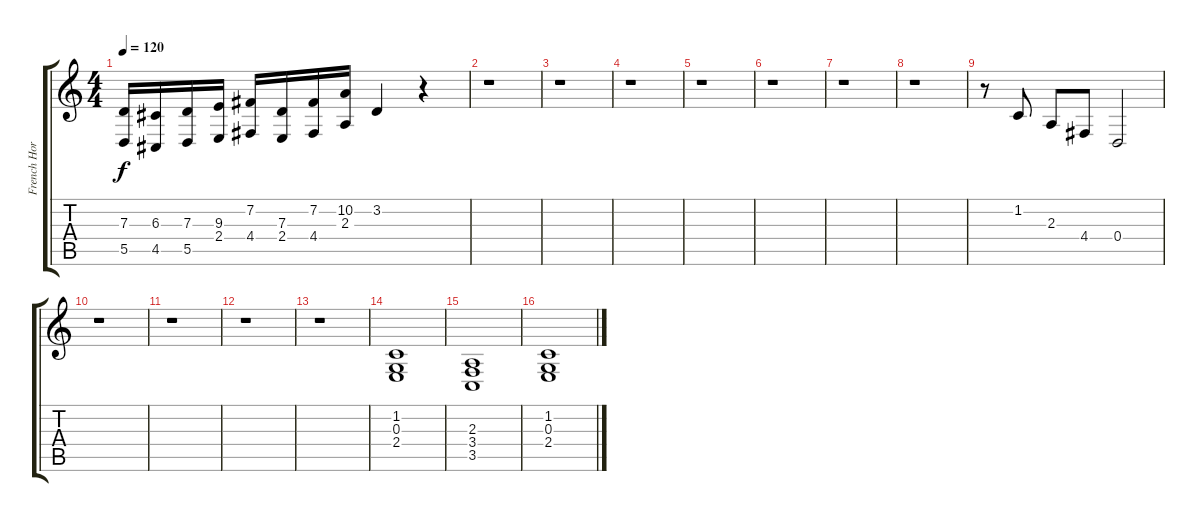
\track ("French Horn 2" "French Hor") {instrument frenchhorn}
\staff {score tabs}
\tuning (E4 B3 G3 D3 A2 E2) {hide}
\ts (4 4)
\tempo 120
\clef g2
\ks c
(7.3 5.5).16{dy f} (6.3 4.5).16 (7.3 5.5).16 (9.3 2.4).16 (7.2 4.4).16 (7.3 2.4).16 (7.2 4.4).16 (10.2 2.3).16 3.2.4 r.4 |
r.1 |
r.1 |
r.1 |
r.1 |
r.1 |
r.1 |
r.1 |
r.8 1.2.8 2.3.8 4.4.8 0.4.2 |
r.1 |
r.1 |
r.1 |
r.1 |
(1.2 0.3 2.4).1 |
(2.3 3.4 3.5).1 |
(1.2 0.3 2.4).1
